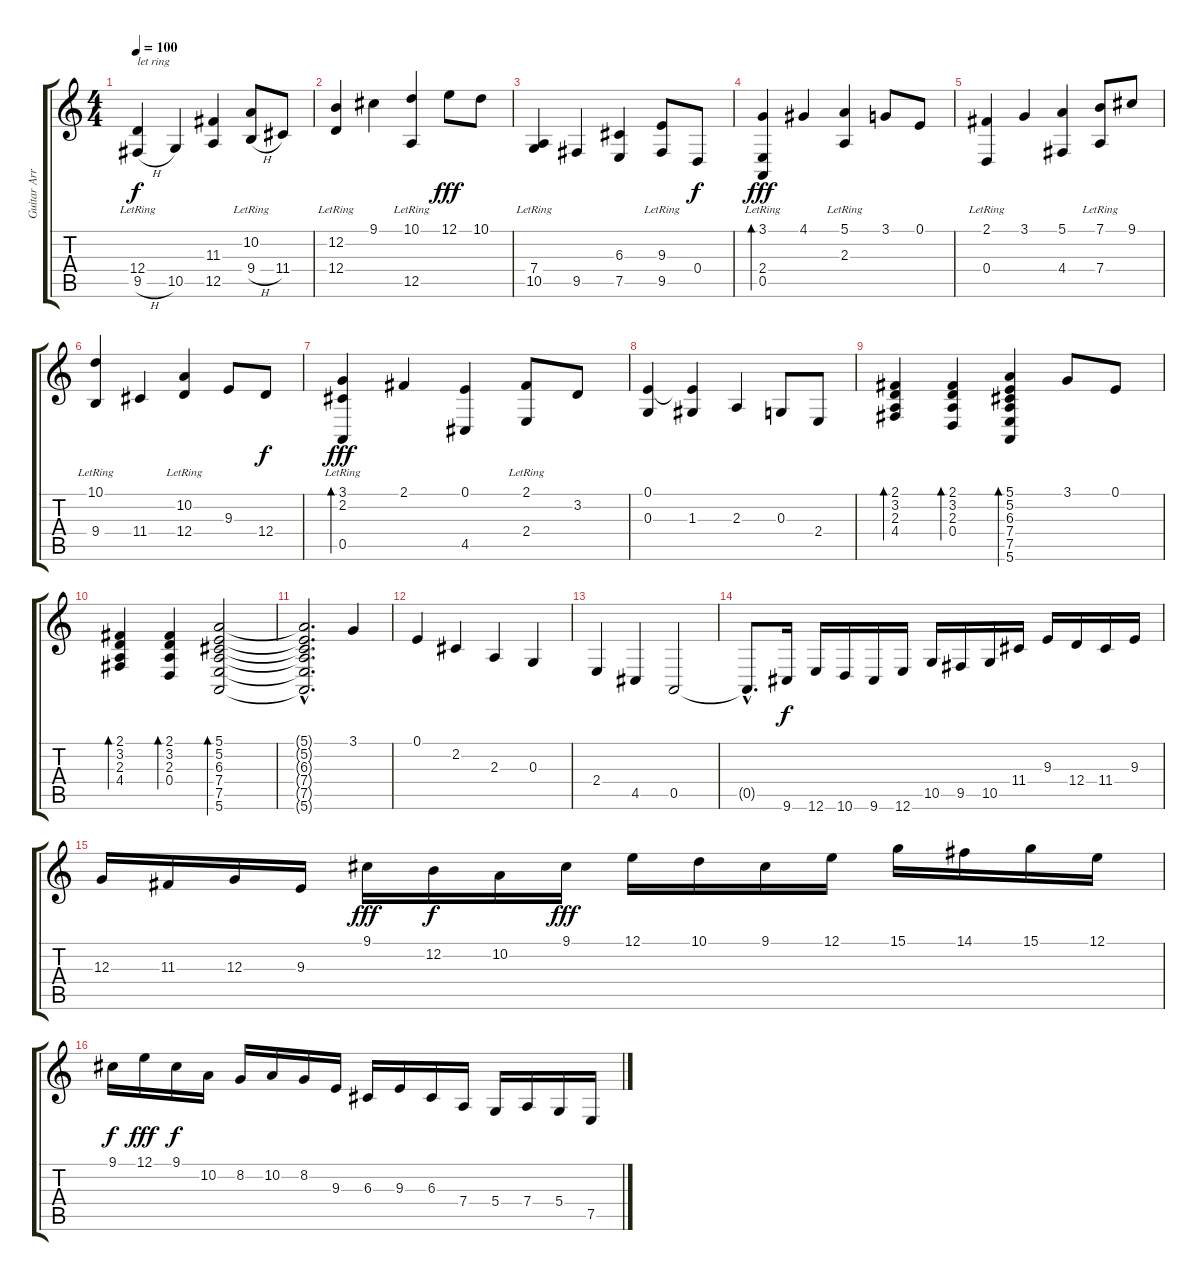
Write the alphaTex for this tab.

\track ("Guitar Arrangement" "Guitar Arr") {instrument violin}
\staff {score tabs}
\tuning (E4 B3 G3 D3 A2 E2) {hide}
\ts (4 4)
\tempo 100
\clef g2
\ks c
(12.4{lr} 9.5{h}).4{txt "let ring" dy f} 10.5.4 (11.3 12.5).4 (10.2{lr} 9.4{h}).8 11.4.8 |
(12.2 12.4{lr}).4 9.1.4 (10.1 12.5{lr}).4 12.1.8{dy fff} 10.1.8 |
(7.4{lr} 10.5).4 9.5.4 (6.3 7.5).4 (9.3{lr} 9.5).8 0.4.8{dy f} |
(3.1 2.4{lr} 0.5).4{bd 120 dy fff} 4.1.4 (5.1 2.3{lr}).4 3.1.8 0.1.8 |
(2.1 0.4{lr}).4 3.1.4 (5.1 4.4).4 (7.1 7.4{lr}).8 9.1.8 |
(10.1{lr} 9.4).4 11.4.4 (10.2{lr} 12.4).4 9.3.8 12.4.8{dy f} |
(3.1 2.2 0.5{lr}).4{bd 120 dy fff} 2.1.4 (0.1 4.5).4 (2.1 2.4{lr}).8 3.2.8 |
(0.1 0.3).4 (0.1{t} 1.3).4 2.3.4 0.3.8 2.4.8 |
(2.1 3.2 2.3 4.4).4{bd 60} (2.1 3.2 2.3 0.4).4{bd 120} (5.1 5.2 6.3 7.4 7.5 5.6).4{bd 120} 3.1.8 0.1.8 |
(2.1 3.2 2.3 4.4).4{bd 60} (2.1 3.2 2.3 0.4).4{bd 120} (5.1 5.2 6.3 7.4 7.5 5.6).2{bd 120} |
(5.1{hac t} 5.2{hac t} 6.3{hac t} 7.4{hac t} 7.5{hac t} 5.6{hac t}).2{d} 3.1.4 |
0.1.4 2.2.4 2.3.4 0.3.4 |
2.4.4 4.5.4 0.5.2 |
0.5{hac t}.8{d} 9.6.16{dy f} 12.6.16 10.6.16 9.6.16 12.6.16 10.5.16 9.5.16 10.5.16 11.4.16 9.3.16 12.4.16 11.4.16 9.3.16 |
12.3.16 11.3.16 12.3.16 9.3.16 9.1.16{dy fff} 12.2.16{dy f} 10.2.16 9.1.16{dy fff} 12.1.16 10.1.16 9.1.16 12.1.16 15.1.16 14.1.16 15.1.16 12.1.16 |
9.1.16{dy f} 12.1.16{dy fff} 9.1.16{dy f} 10.2.16 8.2.16 10.2.16 8.2.16 9.3.16 6.3.16 9.3.16 6.3.16 7.4.16 5.4.16 7.4.16 5.4.16 7.5.16
